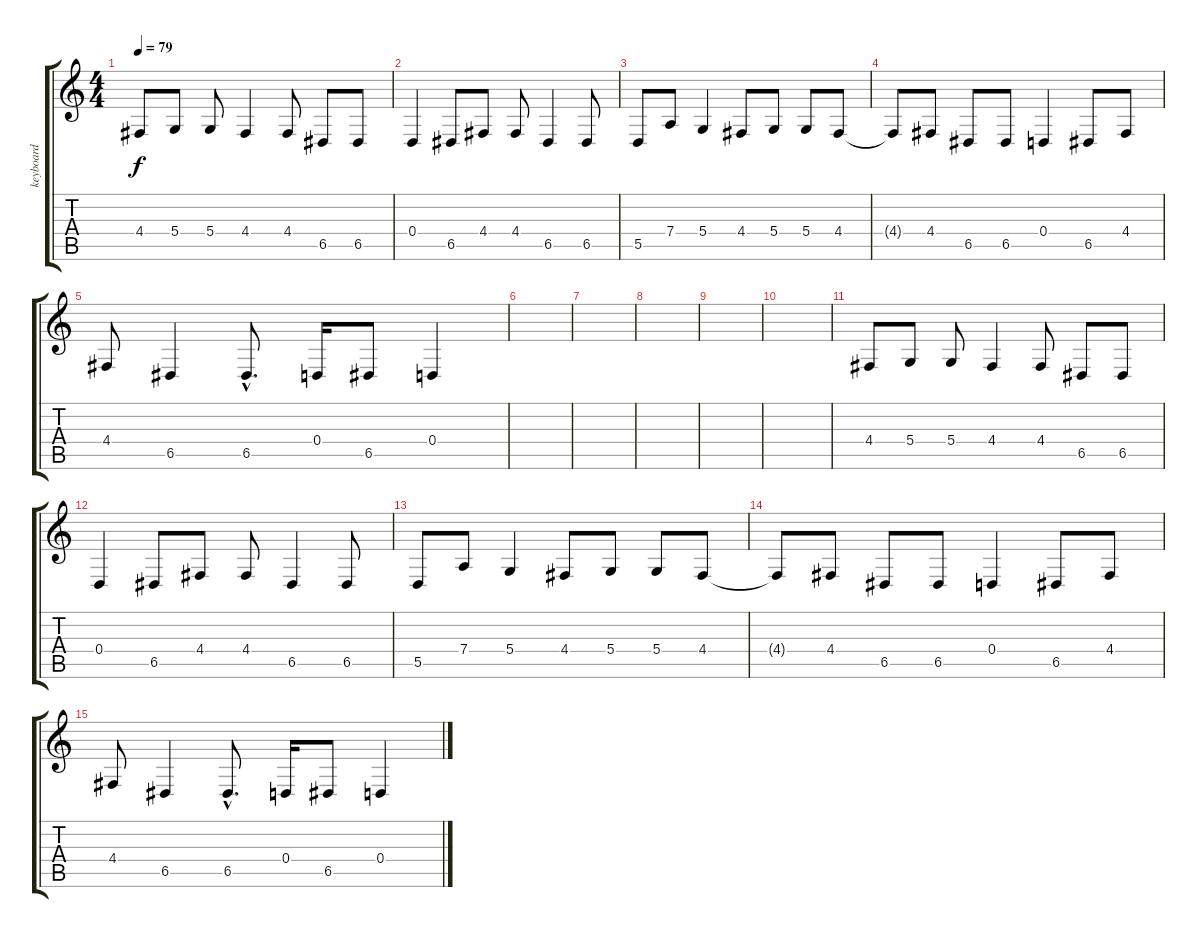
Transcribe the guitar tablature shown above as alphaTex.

\track ("keyboard" "keyboard") {instrument choiraahs}
\staff {score tabs}
\tuning (E4 B3 G3 D3 A2 E2) {hide}
\ts (4 4)
\tempo 79
\clef g2
\ks c
4.4.8{dy f} 5.4.8 5.4.8 4.4.4 4.4.8 6.5.8 6.5.8 |
0.4.4 6.5.8 4.4.8 4.4.8 6.5.4 6.5.8 |
5.5.8 7.4.8 5.4.4 4.4.8 5.4.8 5.4.8 4.4.8 |
4.4{t}.8 4.4.8 6.5.8 6.5.8 0.4.4 6.5.8 4.4.8 |
4.4.8 6.5.4 6.5{hac}.8{d} 0.4.16 6.5.8 0.4.4 |
|
|
|
|
|
4.4.8 5.4.8 5.4.8 4.4.4 4.4.8 6.5.8 6.5.8 |
0.4.4 6.5.8 4.4.8 4.4.8 6.5.4 6.5.8 |
5.5.8 7.4.8 5.4.4 4.4.8 5.4.8 5.4.8 4.4.8 |
4.4{t}.8 4.4.8 6.5.8 6.5.8 0.4.4 6.5.8 4.4.8 |
4.4.8 6.5.4 6.5{hac}.8{d} 0.4.16 6.5.8 0.4.4
